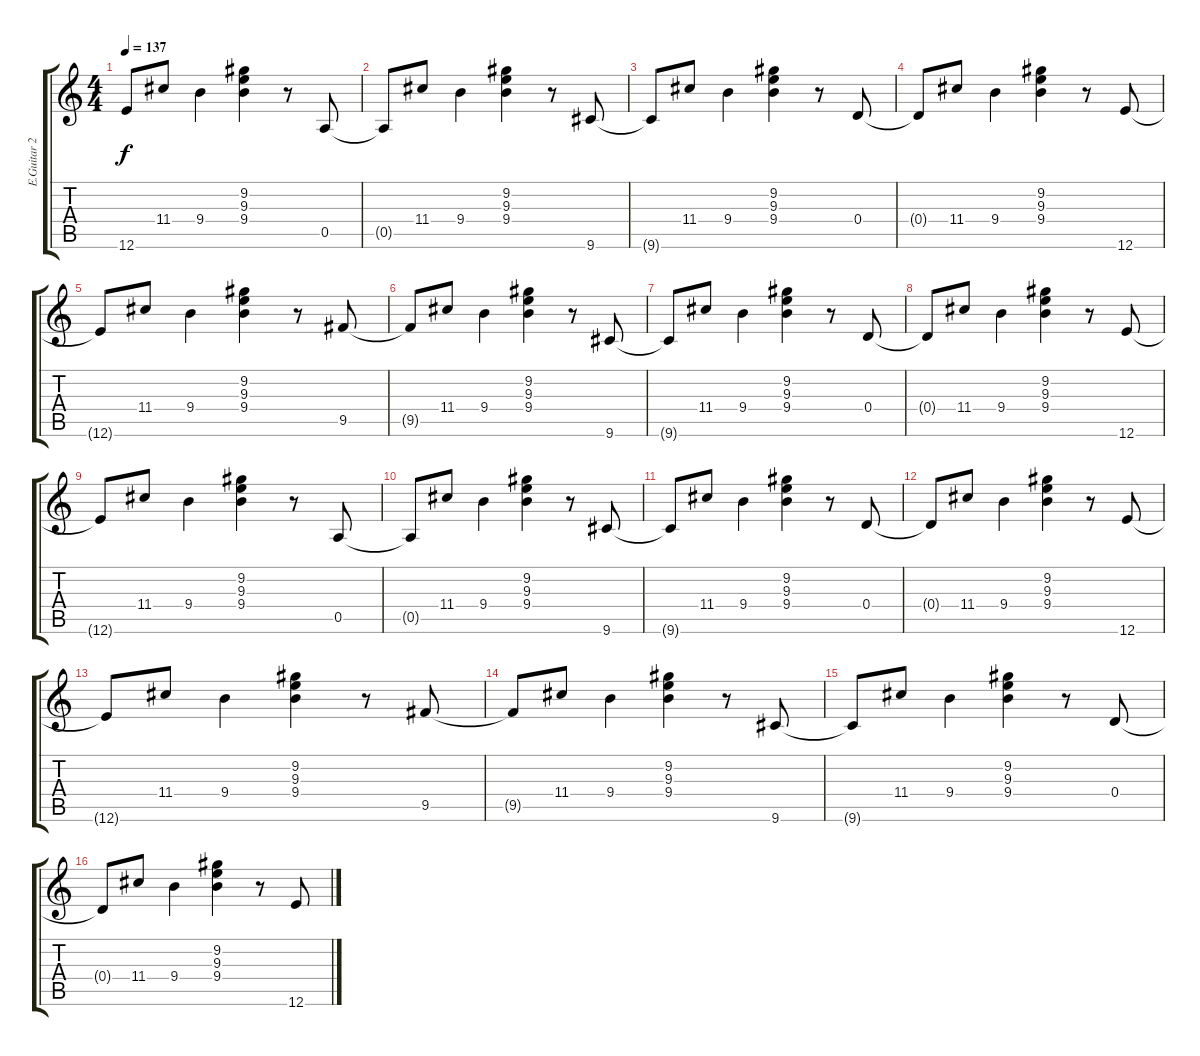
\track ("E.Guitar 2 (Kita)" "E.Guitar 2") {instrument overdrivenguitar}
\staff {score tabs}
\tuning (E4 B3 G3 D3 A2 E2) {hide}
\ts (4 4)
\tempo 137
\clef g2
\ks c
12.6{t}.8{dy f} 11.4.8 9.4.4 (9.2 9.3 9.4).4 r.8 0.5.8 |
0.5{t}.8 11.4.8 9.4.4 (9.2 9.3 9.4).4 r.8 9.6.8 |
9.6{t}.8 11.4.8 9.4.4 (9.2 9.3 9.4).4 r.8 0.4.8 |
0.4{t}.8 11.4.8 9.4.4 (9.2 9.3 9.4).4 r.8 12.6.8 |
12.6{t}.8 11.4.8 9.4.4 (9.2 9.3 9.4).4 r.8 9.5.8 |
9.5{t}.8 11.4.8 9.4.4 (9.2 9.3 9.4).4 r.8 9.6.8 |
9.6{t}.8 11.4.8 9.4.4 (9.2 9.3 9.4).4 r.8 0.4.8 |
0.4{t}.8 11.4.8 9.4.4 (9.2 9.3 9.4).4 r.8 12.6.8 |
12.6{t}.8 11.4.8 9.4.4 (9.2 9.3 9.4).4 r.8 0.5.8 |
0.5{t}.8 11.4.8 9.4.4 (9.2 9.3 9.4).4 r.8 9.6.8 |
9.6{t}.8 11.4.8 9.4.4 (9.2 9.3 9.4).4 r.8 0.4.8 |
0.4{t}.8 11.4.8 9.4.4 (9.2 9.3 9.4).4 r.8 12.6.8 |
12.6{t}.8 11.4.8 9.4.4 (9.2 9.3 9.4).4 r.8 9.5.8 |
9.5{t}.8 11.4.8 9.4.4 (9.2 9.3 9.4).4 r.8 9.6.8 |
9.6{t}.8 11.4.8 9.4.4 (9.2 9.3 9.4).4 r.8 0.4.8 |
0.4{t}.8 11.4.8 9.4.4 (9.2 9.3 9.4).4 r.8 12.6.8
